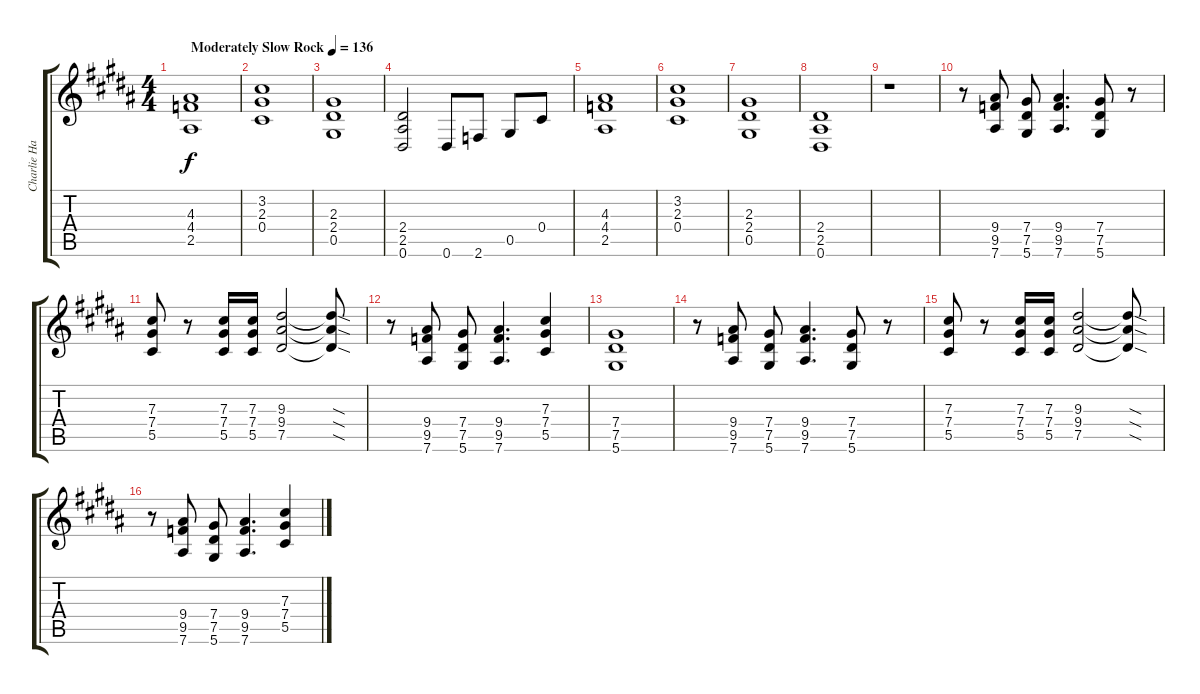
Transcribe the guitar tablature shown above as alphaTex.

\track ("Charlie Hargrett Guitar" "Charlie Ha") {instrument overdrivenguitar}
\staff {score tabs}
\tuning (Eb4 Bb3 Gb3 Db3 Ab2 Eb2) {hide}
\ts (4 4)
\tempo (136 "Moderately Slow Rock")
\clef g2
\ks b
(4.3 4.4 2.5).1{dy f instrument overdrivenguitar} |
(3.2 2.3 0.4).1 |
(2.3 2.4 0.5).1 |
(2.4 2.5 0.6).2 0.6.8 2.6.8 0.5.8 0.4.8 |
(4.3 4.4 2.5).1 |
(3.2 2.3 0.4).1 |
(2.3 2.4 0.5).1 |
(2.4 2.5 0.6).1 |
r.1 |
r.8 (9.4 9.5 7.6).8 (7.4 7.5 5.6).8 (9.4 9.5 7.6).4{d} (7.4 7.5 5.6).8 r.8 |
(7.3 7.4 5.5).8 r.8 (7.3 7.4 5.5).16 (7.3 7.4 5.5).16 (9.3 9.4 7.5).2 (9.3{sod t} 9.4{sod t} 7.5{sod t}).8 |
r.8 (9.4 9.5 7.6).8 (7.4 7.5 5.6).8 (9.4 9.5 7.6).4{d} (7.3 7.4 5.5).4 |
(7.4 7.5 5.6).1{balance 8} |
r.8 (9.4 9.5 7.6).8 (7.4 7.5 5.6).8 (9.4 9.5 7.6).4{d} (7.4 7.5 5.6).8 r.8 |
(7.3 7.4 5.5).8 r.8 (7.3 7.4 5.5).16 (7.3 7.4 5.5).16 (9.3 9.4 7.5).2 (9.3{sod t} 9.4{sod t} 7.5{sod t}).8 |
r.8 (9.4 9.5 7.6).8 (7.4 7.5 5.6).8 (9.4 9.5 7.6).4{d} (7.3 7.4 5.5).4
